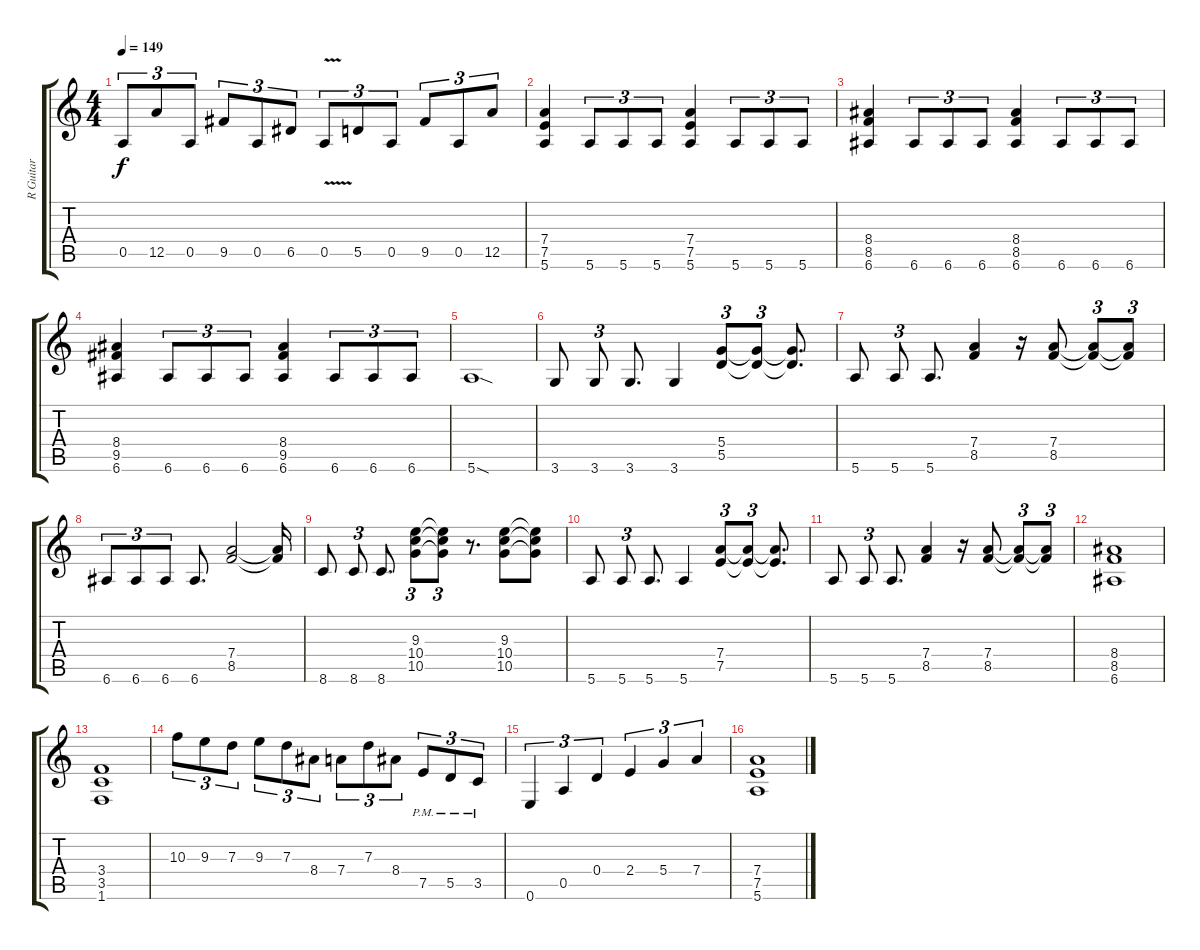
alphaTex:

\track ("R Guitar" "R Guitar") {instrument distortionguitar}
\staff {score tabs}
\tuning (E4 B3 G3 D3 A2 E2) {hide}
\ts (4 4)
\tempo 149
\clef g2
\ks c
0.5.8{tu (3 2) dy f} 12.5.8{tu (3 2)} 0.5.8{tu (3 2)} 9.5.8{tu (3 2)} 0.5.8{tu (3 2)} 6.5.8{tu (3 2)} 0.5{v}.8{tu (3 2)} 5.5.8{tu (3 2)} 0.5.8{tu (3 2)} 9.5.8{tu (3 2)} 0.5.8{tu (3 2)} 12.5.8{tu (3 2)} |
(7.4 7.5 5.6).4 5.6.8{tu (3 2)} 5.6.8{tu (3 2)} 5.6.8{tu (3 2)} (7.4 7.5 5.6).4 5.6.8{tu (3 2)} 5.6.8{tu (3 2)} 5.6.8{tu (3 2)} |
(8.4 8.5 6.6).4 6.6.8{tu (3 2)} 6.6.8{tu (3 2)} 6.6.8{tu (3 2)} (8.4 8.5 6.6).4 6.6.8{tu (3 2)} 6.6.8{tu (3 2)} 6.6.8{tu (3 2)} |
(8.4 9.5 6.6).4 6.6.8{tu (3 2)} 6.6.8{tu (3 2)} 6.6.8{tu (3 2)} (8.4 9.5 6.6).4 6.6.8{tu (3 2)} 6.6.8{tu (3 2)} 6.6.8{tu (3 2)} |
5.6{sod}.1 |
3.6.8 3.6.8{tu (3 2)} 3.6.8{d} 3.6.4 (5.4 5.5).8{tu (3 2)} (5.4{t} 5.5{t}).8{tu (3 2)} (5.4{t} 5.5{t}).8{d} |
5.6.8 5.6.8{tu (3 2)} 5.6.8{d} (7.4 8.5).4 r.16 (7.4 8.5).8 (7.4{t} 8.5{t}).8{tu (3 2)} (7.4{t} 8.5{t}).8{tu (3 2)} |
6.6.8{tu (3 2)} 6.6.8{tu (3 2)} 6.6.8{tu (3 2)} 6.6.8{d} (7.4 8.5).2 (7.4{t} 8.5{t}).16 |
8.6.8 8.6.8{tu (3 2)} 8.6.8{d} (9.3 10.4 10.5).8{tu (3 2)} (9.3{t} 10.4{t} 10.5{t}).8{tu (3 2)} r.8{d} (9.3 10.4 10.5).8 (9.3{t} 10.4{t} 10.5{t}).8 |
5.6.8 5.6.8{tu (3 2)} 5.6.8{d} 5.6.4 (7.4 7.5).8{tu (3 2)} (7.4{t} 7.5{t}).8{tu (3 2)} (7.4{t} 7.5{t}).8{d} |
5.6.8 5.6.8{tu (3 2)} 5.6.8{d} (7.4 8.5).4 r.16 (7.4 8.5).8 (7.4{t} 8.5{t}).8{tu (3 2)} (7.4{t} 8.5{t}).8{tu (3 2)} |
(8.4 8.5 6.6).1 |
(3.4 3.5 1.6).1 |
10.3.8{tu (3 2)} 9.3.8{tu (3 2)} 7.3.8{tu (3 2)} 9.3.8{tu (3 2)} 7.3.8{tu (3 2)} 8.4.8{tu (3 2)} 7.4.8{tu (3 2)} 7.3.8{tu (3 2)} 8.4.8{tu (3 2)} 7.5{pm}.8{tu (3 2)} 5.5{pm}.8{tu (3 2)} 3.5{pm}.8{tu (3 2)} |
0.6.4{tu (3 2)} 0.5.4{tu (3 2)} 0.4.4{tu (3 2)} 2.4.4{tu (3 2)} 5.4.4{tu (3 2)} 7.4.4{tu (3 2)} |
(7.4 7.5 5.6).1
